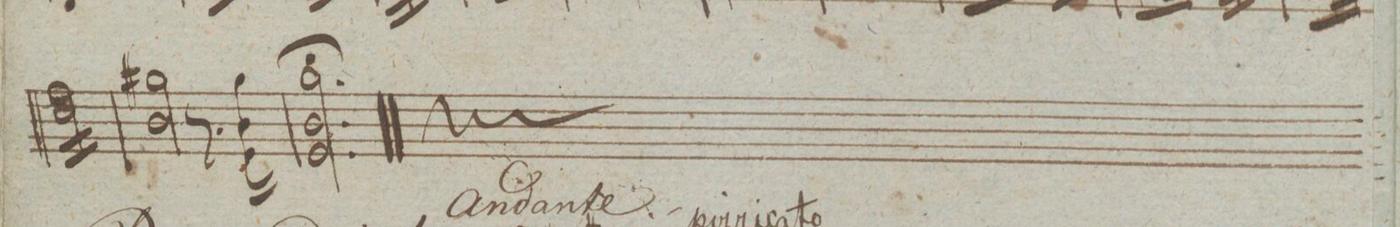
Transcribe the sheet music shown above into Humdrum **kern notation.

**kern	**dynam
*I"Violino 2do	*
*clefG2	*
*k[]	*
*met(c)	*
*M3/4	*
*tremolo	*
16ff#\ 16cc\LL	.
16ff#\ 16cc\	.
16ff#\ 16cc\	.
16ff#\ 16cc\	.
16ff#\ 16cc\	.
16ff#\ 16cc\	.
16ff#\ 16cc\	.
16ff#\ 16cc\JJ	.
*Xtremolo	*
=75	=75
2gg#X\ 2b\	.
8.r	.
16gg#\ 16b\ 16e\	.
=76	=76
2.gg\ 2.b\ 2.e\	.
==	==
*-	*-
